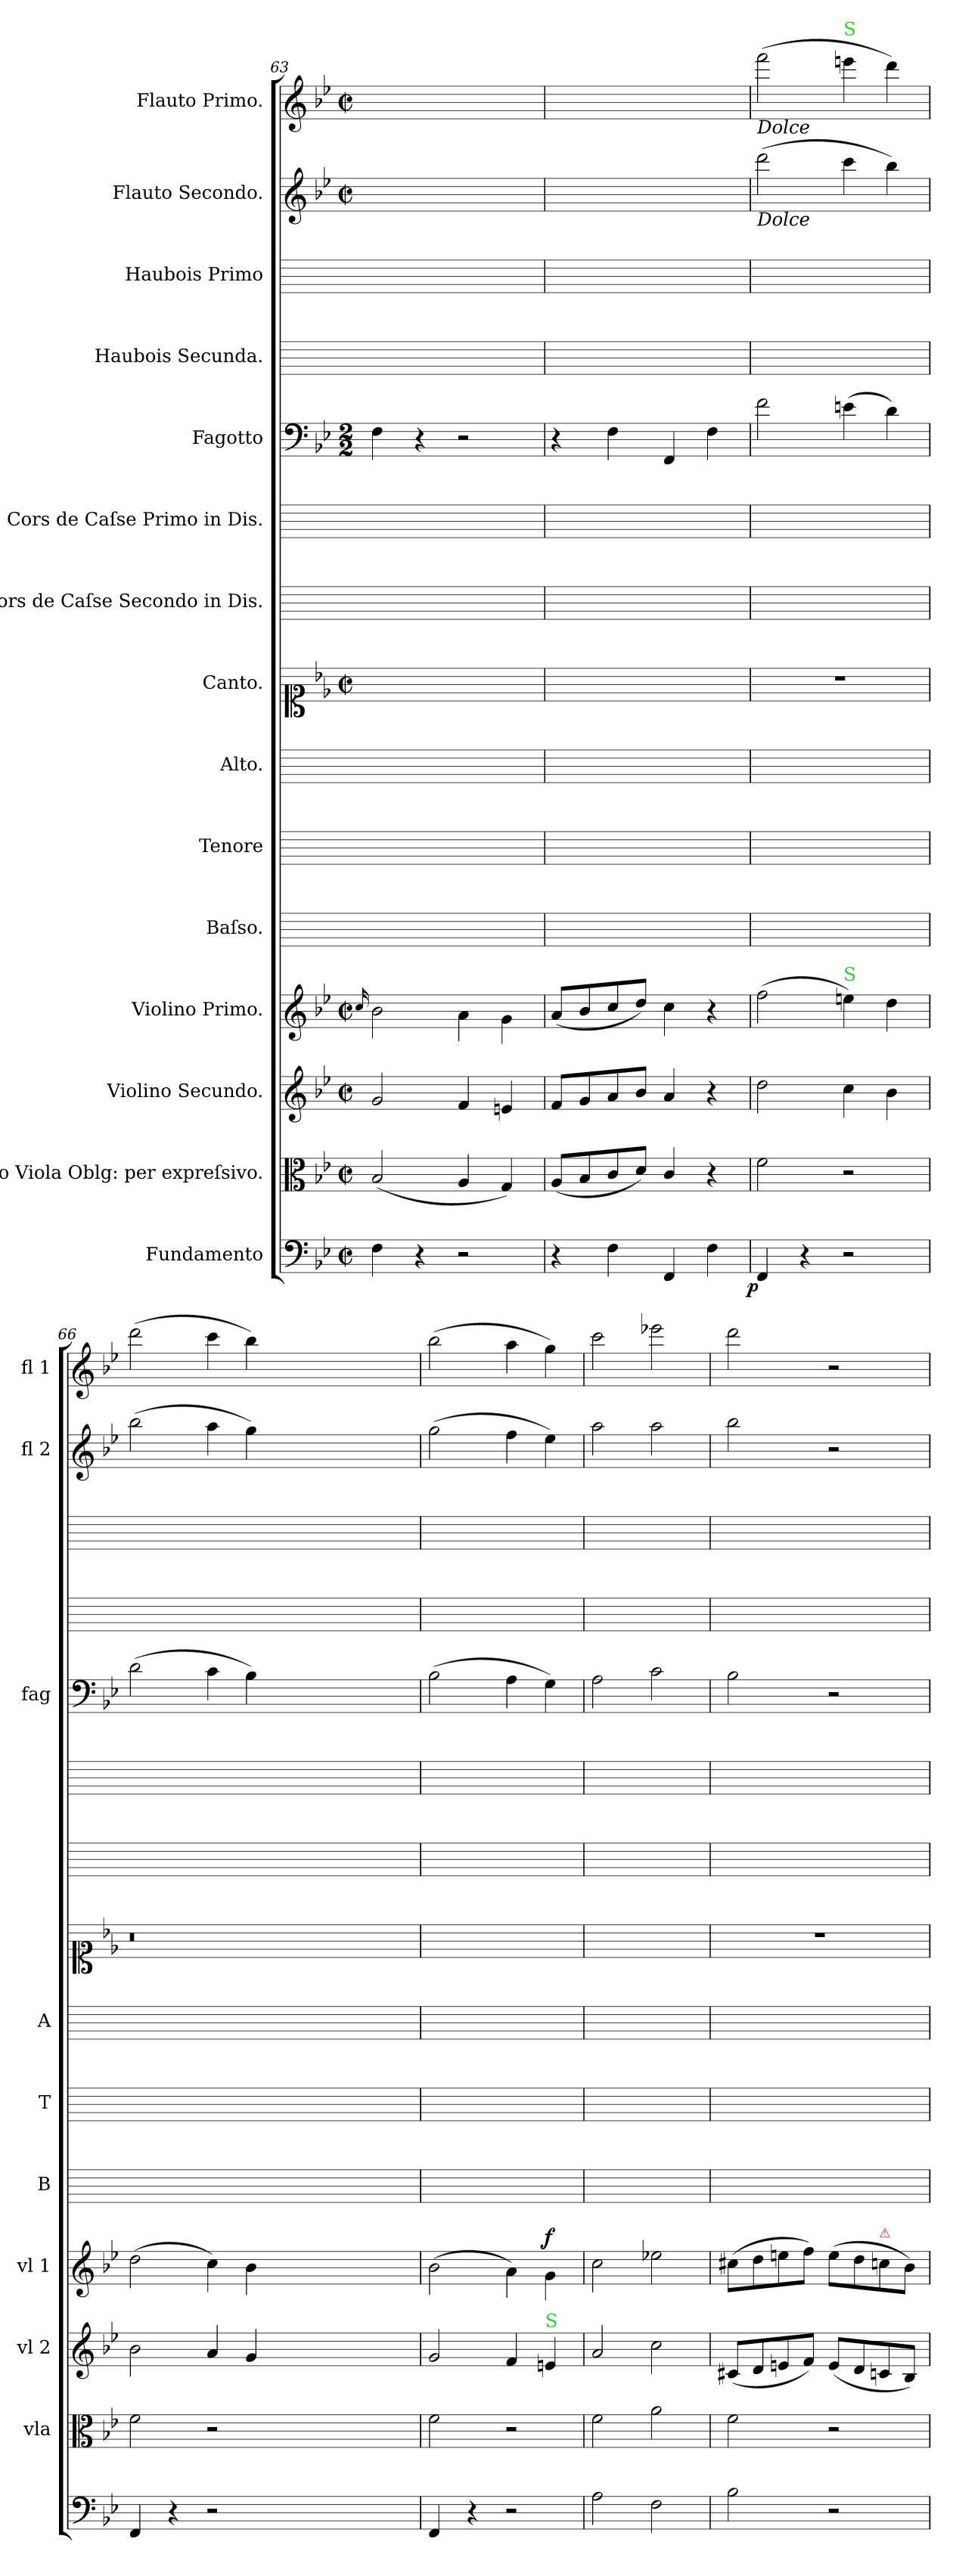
**kern	**dynam	**kern	**dynam	**kern	**kern	**dynam	**kern	**kern	**kern	**kern	**kern	**kern	**kern	**kern	**kern	**kern	**dynam	**kern	**dynam
*part15	*part15	*part14	*part14	*part13	*part12	*part12	*part11	*part10	*part9	*part8	*part7	*part6	*part5	*part4	*part3	*part2	*part2	*part1	*part1
*staff15	*staff15	*staff14	*staff14	*staff13	*staff12	*staff12	*staff11	*staff10	*staff9	*staff8	*staff7	*staff6	*staff5	*staff4	*staff3	*staff2	*staff2	*staff1	*staff1
*I"Fundamento	*	*I"Alto Viola Oblg: per expreſsivo.	*	*I"Violino Secundo.	*I"Violino Primo.	*	*I"Baſso.	*I"Tenore	*I"Alto.	*I"Canto.	*I"Cors de Caſse Secondo in Dis.	*I"Cors de Caſse Primo in Dis.	*I"Fagotto	*I"Haubois Secunda.	*I"Haubois Primo	*I"Flauto Secondo.	*	*I"Flauto Primo.	*
*	*	*I'vla	*	*I'vl 2	*I'vl 1	*	*I'B	*I'T	*I'A	*	*	*	*I'fag	*	*	*I'fl 2	*	*I'fl 1	*
*clefF4	*	*clefC3	*	*clefG2	*clefG2	*	*	*	*	*clefC1	*	*	*clefF4	*	*	*clefG2	*	*clefG2	*
*k[b-e-]	*	*k[b-e-]	*	*k[b-e-]	*k[b-e-]	*	*	*	*	*k[b-e-]	*	*	*k[b-e-]	*	*	*k[b-e-]	*	*k[b-e-]	*
*B-:	*	*B-:	*	*B-:	*B-:	*	*	*	*	*B-:	*	*	*B-:	*	*	*B-:	*	*B-:	*
*M2/2	*	*M2/2	*	*M2/2	*M2/2	*	*	*	*	*M2/2	*	*	*M2/2	*	*	*M2/2	*	*M2/2	*
*met(c|)	*	*met(c|)	*	*met(c|)	*met(c|)	*	*	*	*	*met(c|)	*	*	*	*	*	*met(c|)	*	*met(c|)	*
=63	=63	=63	=63	=63	=63	=63	=63	=63	=63	=63	=63	=63	=63	=63	=63	=63	=63	=63	=63
.	.	.	.	.	16qqcc/	.	.	.	.	.	.	.	.	.	.	.	.	.	.
4F\	.	(2B-/	.	2g/	2b-\	.	1ryy	1ryy	1ryy	1ryy	1ryy	1ryy	4F\	1ryy	1ryy	1ryy	.	1ryy	.
4r	.	.	.	.	.	.	.	.	.	.	.	.	4r	.	.	.	.	.	.
2r	.	4A/	.	4f/	4a\	.	.	.	.	.	.	.	2r	.	.	.	.	.	.
.	.	4G/)	.	4en/	4g\	.	.	.	.	.	.	.	.	.	.	.	.	.	.
=64	=64	=64	=64	=64	=64	=64	=64	=64	=64	=64	=64	=64	=64	=64	=64	=64	=64	=64	=64
4r	.	(8A/L	.	8f/L	(8a/L	.	1ryy	1ryy	1ryy	1ryy	1ryy	1ryy	4r	1ryy	1ryy	1ryy	.	1ryy	.
.	.	8B-/	.	8g/	8b-/	.	.	.	.	.	.	.	.	.	.	.	.	.	.
4F\	.	8c/	.	8a/	8cc/	.	.	.	.	.	.	.	4F\	.	.	.	.	.	.
.	.	8d/J)	.	8b-/J	8dd/J)	.	.	.	.	.	.	.	.	.	.	.	.	.	.
4FF/	.	4c/	.	4a/	4cc\	.	.	.	.	.	.	.	4FF/	.	.	.	.	.	.
4F\	.	4r	.	4r	4r	.	.	.	.	.	.	.	4F\	.	.	.	.	.	.
=65	=65	=65	=65	=65	=65	=65	=65	=65	=65	=65	=65	=65	=65	=65	=65	=65	=65	=65	=65
!	!	!	!	!	!	!	!	!	!	!	!	!	!	!	!	!	!	!LO:TX:b:i:t=Dolce	!
!	!	!	!	!	!	!	!	!	!	!	!	!	!	!	!	!LO:TX:b:i:t=Dolce	!	!	!
!	!LO:DY:rj	!	!	!	!	!	!	!	!	!	!	!	!	!	!	!	!	!	!
4FF/	p	2f\	.	2dd\	(2ff\	.	1ryy	1ryy	1ryy	1r	1ryy	1ryy	2f\	1ryy	1ryy	(2ddd\	.	(2fff\	.
4r	.	.	.	.	.	.	.	.	.	.	.	.	.	.	.	.	.	.	.
!	!	!	!	!	!	!	!	!	!	!	!	!	!	!	!	!	!	!LO:TX:a:color=limegreen:t=S	!
!	!	!	!	!	!LO:TX:a:color=limegreen:t=S	!	!	!	!	!	!	!	!	!	!	!	!	!	!
2r	.	2r	.	4cc\	4een\)	.	.	.	.	.	.	.	(4en\	.	.	4ccc\	.	4eeen\	.
.	.	.	.	4b-\	4dd\	.	.	.	.	.	.	.	4d\)	.	.	4bb-\)	.	4ddd\)	.
=66	=66	=66	=66	=66	=66	=66	=66	=66	=66	=66	=66	=66	=66	=66	=66	=66	=66	=66	=66
4FF/	.	2f\	.	2b-\	(2dd\	.	1ryy	1ryy	1ryy	0.r	1ryy	1ryy	(2d\	1ryy	1ryy	(2bb-\	.	(2ddd\	.
4r	.	.	.	.	.	.	.	.	.	.	.	.	.	.	.	.	.	.	.
2r	.	2r	.	4a/	4cc\)	.	.	.	.	.	.	.	4c\	.	.	4aa\	.	4ccc\	.
.	.	.	.	4g/	4b-\	.	.	.	.	.	.	.	4B-\)	.	.	4gg\)	.	4bb-\)	.
0ryy	.	0ryy	.	0ryy	0ryy	.	0ryy	0ryy	0ryy	.	0ryy	0ryy	0ryy	0ryy	0ryy	0ryy	.	0ryy	.
=67	=67	=67	=67	=67	=67	=67	=67	=67	=67	=67	=67	=67	=67	=67	=67	=67	=67	=67	=67
4FF/	.	2f\	.	2g/	(2b-\	.	1ryy	1ryy	1ryy	1ryy	1ryy	1ryy	(2B-\	1ryy	1ryy	(2gg\	.	(2bb-\	.
4r	.	.	.	.	.	.	.	.	.	.	.	.	.	.	.	.	.	.	.
2r	.	2r	.	4f/	4a\)	.	.	.	.	.	.	.	4A\	.	.	4ff\	.	4aa\	.
!	!	!	!	!LO:TX:a:color=limegreen:t=S	!	!	!	!	!	!	!	!	!	!	!	!	!	!	!
!	!	!	!	!	!	!LO:DY:a	!	!	!	!	!	!	!	!	!	!	!	!	!
.	.	.	.	4en/	4g\	f	.	.	.	.	.	.	4G\)	.	.	4ee-\)	.	4gg\)	.
=68	=68	=68	=68	=68	=68	=68	=68	=68	=68	=68	=68	=68	=68	=68	=68	=68	=68	=68	=68
2A\	.	2f\	for&colon;	2a/	2cc\	.	1ryy	1ryy	1ryy	1ryy	1ryy	1ryy	2A\	1ryy	1ryy	2aa\	f&colon;	2ccc\	f&colon;
2F\	.	2a\	.	2cc\	2ee-X\	.	.	.	.	.	.	.	2c\	.	.	2aa\	.	2eee-X\	.
=69	=69	=69	=69	=69	=69	=69	=69	=69	=69	=69	=69	=69	=69	=69	=69	=69	=69	=69	=69
2B-\	.	2f\	.	(8c#X/L	(8cc#X\L	.	1ryy	1ryy	1ryy	1r	1ryy	1ryy	2B-\	1ryy	1ryy	2bb-\	.	2ddd\	.
.	.	.	.	8d/	8dd\	.	.	.	.	.	.	.	.	.	.	.	.	.	.
.	.	.	.	8en/	8een\	.	.	.	.	.	.	.	.	.	.	.	.	.	.
.	.	.	.	8f/J)	8ff\J)	.	.	.	.	.	.	.	.	.	.	.	.	.	.
2r	.	2r	.	(8e/L	(8ee\L	.	.	.	.	.	.	.	2r	.	.	2r	.	2r	.
.	.	.	.	8d/	8dd\	.	.	.	.	.	.	.	.	.	.	.	.	.	.
!	!	!	!	!	!LO:TX:a:color=crimson:t=⚠	!	!	!	!	!	!	!	!	!	!	!	!	!	!
.	.	.	.	8cn/	8ccn\	.	.	.	.	.	.	.	.	.	.	.	.	.	.
.	.	.	.	8B-/J)	8b-\J)	.	.	.	.	.	.	.	.	.	.	.	.	.	.
=	=	=	=	=	=	=	=	=	=	=	=	=	=	=	=	=	=	=	=
*-	*-	*-	*-	*-	*-	*-	*-	*-	*-	*-	*-	*-	*-	*-	*-	*-	*-	*-	*-
